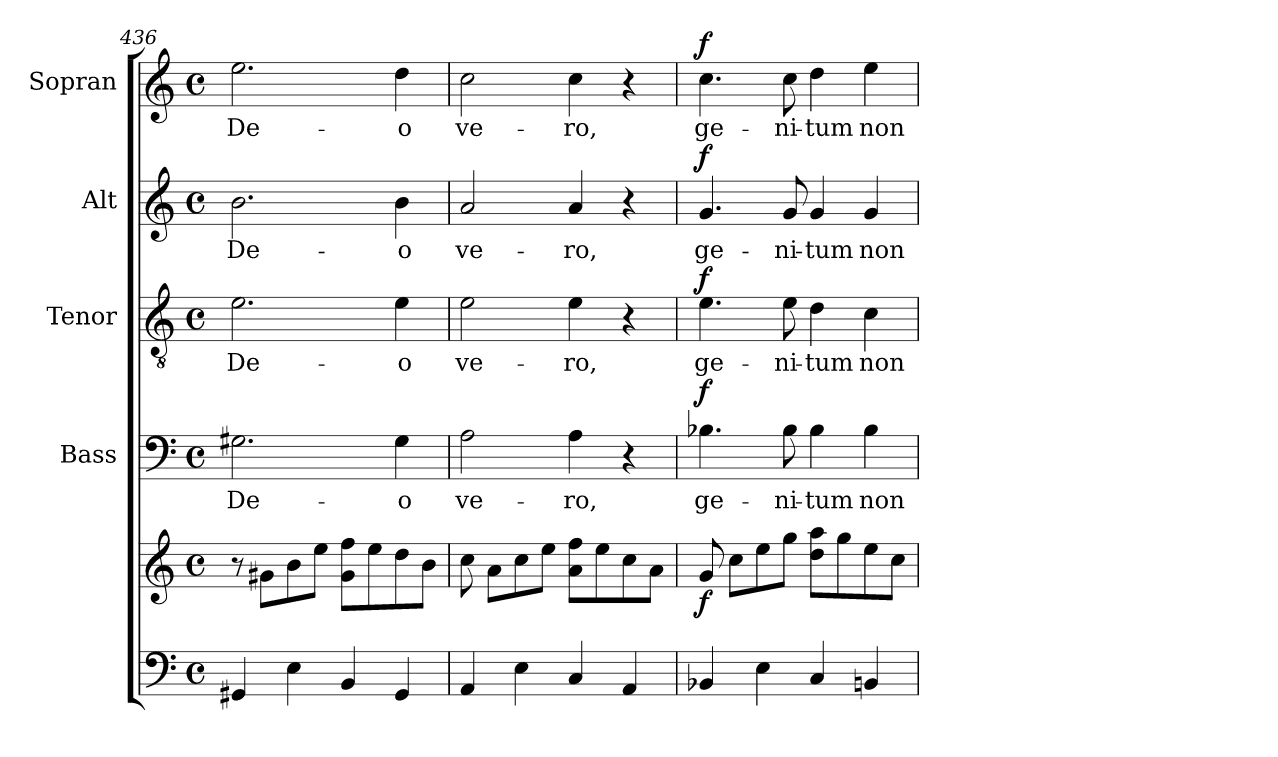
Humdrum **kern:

**kern	**kern	**dynam	**kern	**text	**dynam	**kern	**text	**dynam	**kern	**text	**dynam	**kern	**text	**dynam
*part5	*part5	*part5	*part4	*part4	*part4	*part3	*part3	*part3	*part2	*part2	*part2	*part1	*part1	*part1
*staff6	*staff5	*staff5/6	*staff4	*staff4	*staff4	*staff3	*staff3	*staff3	*staff2	*staff2	*staff2	*staff1	*staff1	*staff1
*	*	*	*I"Bass	*	*	*I"Tenor	*	*	*I"Alt	*	*	*I"Sopran	*	*
*	*	*	*I'B.	*	*	*I'T.	*	*	*I'A.	*	*	*I'S.	*	*
*clefF4	*clefG2	*	*clefF4	*	*	*clefGv2	*	*	*clefG2	*	*	*clefG2	*	*
*k[]	*k[]	*	*k[]	*	*	*k[]	*	*	*k[]	*	*	*k[]	*	*
*C:	*C:	*	*C:	*	*	*C:	*	*	*C:	*	*	*C:	*	*
*M4/4	*M4/4	*	*M4/4	*	*	*M4/4	*	*	*M4/4	*	*	*M4/4	*	*
*met(c)	*met(c)	*	*met(c)	*	*	*met(c)	*	*	*met(c)	*	*	*met(c)	*	*
=436	=436	=436	=436	=436	=436	=436	=436	=436	=436	=436	=436	=436	=436	=436
!	!	!	!	!LO:LY:b	!	!	!LO:LY:b	!	!	!LO:LY:b	!	!	!LO:LY:b	!
4GG#X/	8r	.	2.G#X\	De-	.	2.e\	De-	.	2.b\	De-	.	2.ee\	De-	.
.	8g#X\L	.	.	.	.	.	.	.	.	.	.	.	.	.
4E\	8b\	.	.	.	.	.	.	.	.	.	.	.	.	.
.	8ee\J	.	.	.	.	.	.	.	.	.	.	.	.	.
4BB/	8g#\ 8ff\L	.	.	.	.	.	.	.	.	.	.	.	.	.
.	8ee\	.	.	.	.	.	.	.	.	.	.	.	.	.
!	!	!	!	!LO:LY:b	!	!	!LO:LY:b	!	!	!LO:LY:b	!	!	!LO:LY:b	!
4GG#/	8dd\	.	4G#\	-o	.	4e\	-o	.	4b\	-o	.	4dd\	-o	.
.	8b\J	.	.	.	.	.	.	.	.	.	.	.	.	.
=437	=437	=437	=437	=437	=437	=437	=437	=437	=437	=437	=437	=437	=437	=437
!	!	!	!	!LO:LY:b	!	!	!LO:LY:b	!	!	!LO:LY:b	!	!	!LO:LY:b	!
4AA/	8cc\	.	2A\	ve-	.	2e\	ve-	.	2a/	ve-	.	2cc\	ve-	.
.	8a\L	.	.	.	.	.	.	.	.	.	.	.	.	.
4E\	8cc\	.	.	.	.	.	.	.	.	.	.	.	.	.
.	8ee\J	.	.	.	.	.	.	.	.	.	.	.	.	.
!	!	!	!	!LO:LY:b	!	!	!LO:LY:b	!	!	!LO:LY:b	!	!	!LO:LY:b	!
4C/	8a\ 8ff\L	.	4A\	-ro,	.	4e\	-ro,	.	4a/	-ro,	.	4cc\	-ro,	.
.	8ee\	.	.	.	.	.	.	.	.	.	.	.	.	.
4AA/	8cc\	.	4r	.	.	4r	.	.	4r	.	.	4r	.	.
.	8a\J	.	.	.	.	.	.	.	.	.	.	.	.	.
=438	=438	=438	=438	=438	=438	=438	=438	=438	=438	=438	=438	=438	=438	=438
!	!	!LO:DY:b	!	!LO:LY:b	!LO:DY:a	!	!LO:LY:b	!LO:DY:a	!	!LO:LY:b	!LO:DY:a	!	!LO:LY:b	!LO:DY:a
4BB-X/	8g/	f	4.B-X\	ge-	f	4.e\	ge-	f	4.g/	ge-	f	4.cc\	ge-	f
.	8cc\L	.	.	.	.	.	.	.	.	.	.	.	.	.
4E\	8ee\	.	.	.	.	.	.	.	.	.	.	.	.	.
!	!	!	!	!LO:LY:b	!	!	!LO:LY:b	!	!	!LO:LY:b	!	!	!LO:LY:b	!
.	8gg\J	.	8B-\	-ni-	.	8e\	-ni-	.	8g/	-ni-	.	8cc\	-ni-	.
!	!	!	!	!LO:LY:b	!	!	!LO:LY:b	!	!	!LO:LY:b	!	!	!LO:LY:b	!
4C/	8dd\ 8aa\L	.	4B-\	-tum	.	4d\	-tum	.	4g/	-tum	.	4dd\	-tum	.
.	8gg\	.	.	.	.	.	.	.	.	.	.	.	.	.
!	!	!	!	!LO:LY:b	!	!	!LO:LY:b	!	!	!LO:LY:b	!	!	!LO:LY:b	!
4BBn/	8ee\	.	4B-\	non	.	4c\	non	.	4g/	non	.	4ee\	non	.
.	8cc\J	.	.	.	.	.	.	.	.	.	.	.	.	.
=	=	=	=	=	=	=	=	=	=	=	=	=	=	=
*-	*-	*-	*-	*-	*-	*-	*-	*-	*-	*-	*-	*-	*-	*-
